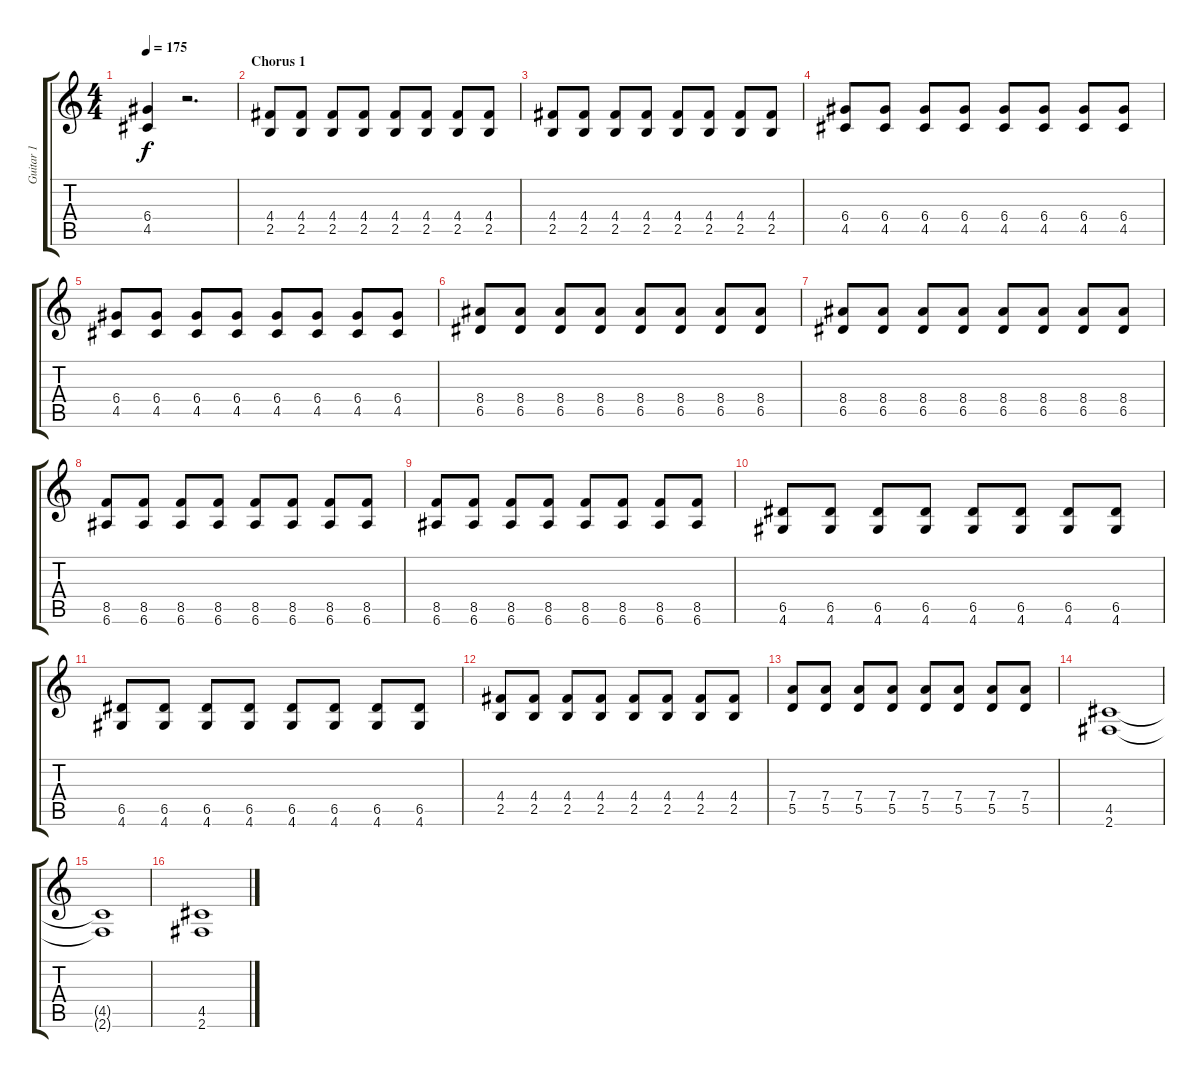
\track ("Guitar 1" "Guitar 1") {instrument distortionguitar}
\staff {score tabs}
\tuning (E4 B3 G3 D3 A2 E2) {hide}
\ts (4 4)
\tempo 175
\clef g2
\ks c
(6.4 4.5).4{dy f} r.2{d} |
\section ("" "Chorus 1")
(4.4 2.5).8 (4.4 2.5).8 (4.4 2.5).8 (4.4 2.5).8 (4.4 2.5).8 (4.4 2.5).8 (4.4 2.5).8 (4.4 2.5).8 |
(4.4 2.5).8 (4.4 2.5).8 (4.4 2.5).8 (4.4 2.5).8 (4.4 2.5).8 (4.4 2.5).8 (4.4 2.5).8 (4.4 2.5).8 |
(6.4 4.5).8 (6.4 4.5).8 (6.4 4.5).8 (6.4 4.5).8 (6.4 4.5).8 (6.4 4.5).8 (6.4 4.5).8 (6.4 4.5).8 |
(6.4 4.5).8 (6.4 4.5).8 (6.4 4.5).8 (6.4 4.5).8 (6.4 4.5).8 (6.4 4.5).8 (6.4 4.5).8 (6.4 4.5).8 |
(8.4 6.5).8 (8.4 6.5).8 (8.4 6.5).8 (8.4 6.5).8 (8.4 6.5).8 (8.4 6.5).8 (8.4 6.5).8 (8.4 6.5).8 |
(8.4 6.5).8 (8.4 6.5).8 (8.4 6.5).8 (8.4 6.5).8 (8.4 6.5).8 (8.4 6.5).8 (8.4 6.5).8 (8.4 6.5).8 |
(8.5 6.6).8 (8.5 6.6).8 (8.5 6.6).8 (8.5 6.6).8 (8.5 6.6).8 (8.5 6.6).8 (8.5 6.6).8 (8.5 6.6).8 |
(8.5 6.6).8 (8.5 6.6).8 (8.5 6.6).8 (8.5 6.6).8 (8.5 6.6).8 (8.5 6.6).8 (8.5 6.6).8 (8.5 6.6).8 |
(6.5 4.6).8 (6.5 4.6).8 (6.5 4.6).8 (6.5 4.6).8 (6.5 4.6).8 (6.5 4.6).8 (6.5 4.6).8 (6.5 4.6).8 |
(6.5 4.6).8 (6.5 4.6).8 (6.5 4.6).8 (6.5 4.6).8 (6.5 4.6).8 (6.5 4.6).8 (6.5 4.6).8 (6.5 4.6).8 |
(4.4 2.5).8 (4.4 2.5).8 (4.4 2.5).8 (4.4 2.5).8 (4.4 2.5).8 (4.4 2.5).8 (4.4 2.5).8 (4.4 2.5).8 |
(7.4 5.5).8 (7.4 5.5).8 (7.4 5.5).8 (7.4 5.5).8 (7.4 5.5).8 (7.4 5.5).8 (7.4 5.5).8 (7.4 5.5).8 |
(4.5 2.6).1 |
(4.5{t} 2.6{t}).1 |
(4.5 2.6).1
